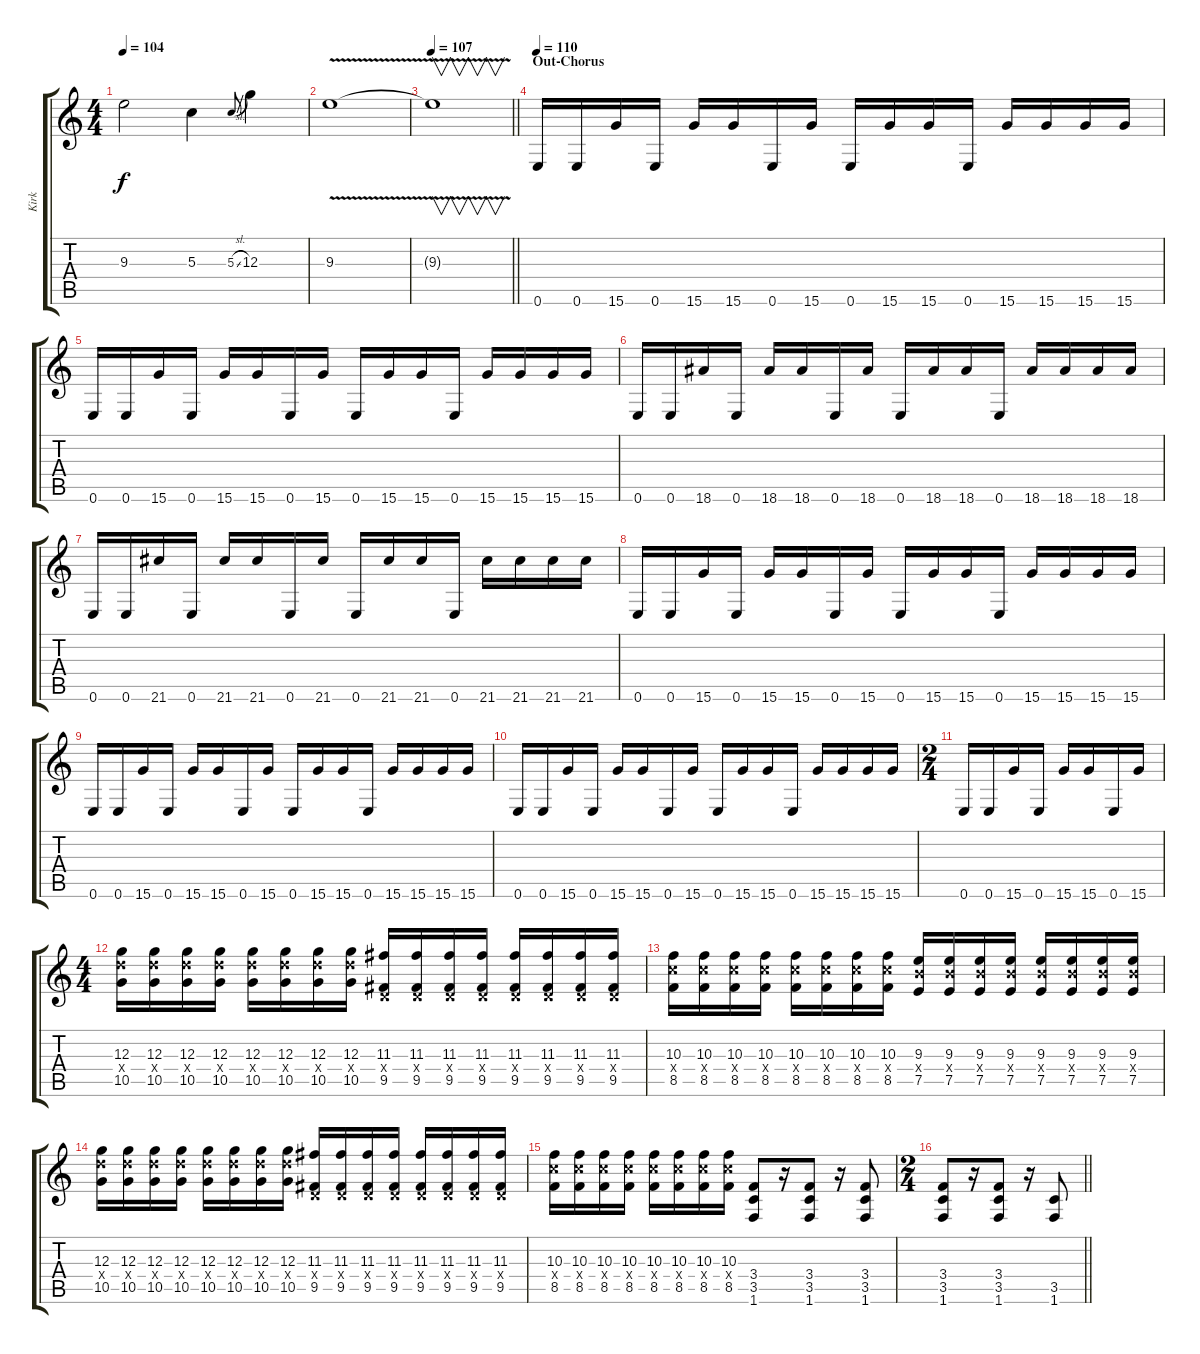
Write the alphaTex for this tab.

\track ("Kirk" "Kirk") {instrument distortionguitar}
\staff {score tabs}
\tuning (E4 B3 G3 D3 A2 E2) {hide}
\ts (4 4)
\tempo 104
\clef g2
\ks c
9.3{t}.2{dy f} 5.3.4 5.3{sl}.8{gr onbeat} 12.3.4 |
9.3{v}.1 |
\tempo 107
\barLineRight lightlight
9.3{v t}.1{v} |
\section ("" "Out-Chorus")
\tempo 110
0.6.16{volume 13 instrument distortionguitar} 0.6.16 15.6.16 0.6.16 15.6.16 15.6.16 0.6.16 15.6.16 0.6.16 15.6.16 15.6.16 0.6.16 15.6.16 15.6.16 15.6.16 15.6.16 |
0.6.16 0.6.16 15.6.16 0.6.16 15.6.16 15.6.16 0.6.16 15.6.16 0.6.16 15.6.16 15.6.16 0.6.16 15.6.16 15.6.16 15.6.16 15.6.16 |
0.6.16 0.6.16 18.6.16 0.6.16 18.6.16 18.6.16 0.6.16 18.6.16 0.6.16 18.6.16 18.6.16 0.6.16 18.6.16 18.6.16 18.6.16 18.6.16 |
0.6.16 0.6.16 21.6.16 0.6.16 21.6.16 21.6.16 0.6.16 21.6.16 0.6.16 21.6.16 21.6.16 0.6.16 21.6.16 21.6.16 21.6.16 21.6.16 |
0.6.16 0.6.16 15.6.16 0.6.16 15.6.16 15.6.16 0.6.16 15.6.16 0.6.16 15.6.16 15.6.16 0.6.16 15.6.16 15.6.16 15.6.16 15.6.16 |
0.6.16 0.6.16 15.6.16 0.6.16 15.6.16 15.6.16 0.6.16 15.6.16 0.6.16 15.6.16 15.6.16 0.6.16 15.6.16 15.6.16 15.6.16 15.6.16 |
0.6.16 0.6.16 15.6.16 0.6.16 15.6.16 15.6.16 0.6.16 15.6.16 0.6.16 15.6.16 15.6.16 0.6.16 15.6.16 15.6.16 15.6.16 15.6.16 |
\ts (2 4)
0.6.16 0.6.16 15.6.16 0.6.16 15.6.16 15.6.16 0.6.16 15.6.16 |
\ts (4 4)
(12.3 12.4{x} 10.5).16 (12.3 12.4{x} 10.5).16 (12.3 12.4{x} 10.5).16 (12.3 12.4{x} 10.5).16 (12.3 12.4{x} 10.5).16 (12.3 12.4{x} 10.5).16 (12.3 12.4{x} 10.5).16 (12.3 12.4{x} 10.5).16 (11.3 0.4{x} 9.5).16 (11.3 0.4{x} 9.5).16 (11.3 0.4{x} 9.5).16 (11.3 0.4{x} 9.5).16 (11.3 0.4{x} 9.5).16 (11.3 0.4{x} 9.5).16 (11.3 0.4{x} 9.5).16 (11.3 0.4{x} 9.5).16 |
(10.3 10.4{x} 8.5).16 (10.3 10.4{x} 8.5).16 (10.3 10.4{x} 8.5).16 (10.3 10.4{x} 8.5).16 (10.3 10.4{x} 8.5).16 (10.3 10.4{x} 8.5).16 (10.3 10.4{x} 8.5).16 (10.3 10.4{x} 8.5).16 (9.3 9.4{x} 7.5).16 (9.3 9.4{x} 7.5).16 (9.3 9.4{x} 7.5).16 (9.3 9.4{x} 7.5).16 (9.3 9.4{x} 7.5).16 (9.3 9.4{x} 7.5).16 (9.3 9.4{x} 7.5).16 (9.3 9.4{x} 7.5).16 |
(12.3 12.4{x} 10.5).16 (12.3 12.4{x} 10.5).16 (12.3 12.4{x} 10.5).16 (12.3 12.4{x} 10.5).16 (12.3 12.4{x} 10.5).16 (12.3 12.4{x} 10.5).16 (12.3 12.4{x} 10.5).16 (12.3 12.4{x} 10.5).16 (11.3 0.4{x} 9.5).16 (11.3 0.4{x} 9.5).16 (11.3 0.4{x} 9.5).16 (11.3 0.4{x} 9.5).16 (11.3 0.4{x} 9.5).16 (11.3 0.4{x} 9.5).16 (11.3 0.4{x} 9.5).16 (11.3 0.4{x} 9.5).16 |
(10.3 10.4{x} 8.5).16 (10.3 10.4{x} 8.5).16 (10.3 10.4{x} 8.5).16 (10.3 10.4{x} 8.5).16 (10.3 10.4{x} 8.5).16 (10.3 10.4{x} 8.5).16 (10.3 10.4{x} 8.5).16 (10.3 10.4{x} 8.5).16 (3.4 3.5 1.6).8 r.16 (3.4 3.5 1.6).8 r.16 (3.4 3.5 1.6).8 |
\ts (2 4)
\barLineRight lightlight
(3.4 3.5 1.6).8 r.16 (3.4 3.5 1.6).8 r.16 (3.5 1.6).8
